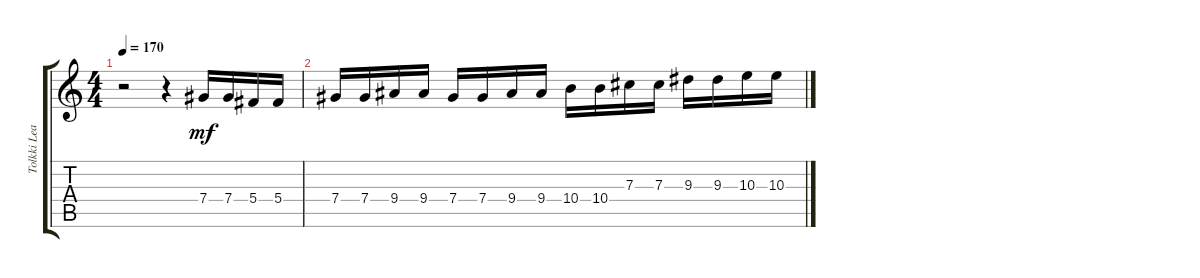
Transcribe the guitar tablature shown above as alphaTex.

\track ("Tolkki Lead" "Tolkki Lea") {instrument overdrivenguitar}
\staff {score tabs}
\tuning (Eb4 Bb3 Gb3 Db3 Ab2 Eb2) {hide}
\ts (4 4)
\tempo 170
\clef g2
\ks c
r.2{dy mf} r.4 7.4.16 7.4.16 5.4.16 5.4.16 |
7.4.16 7.4.16 9.4.16 9.4.16 7.4.16 7.4.16 9.4.16 9.4.16 10.4.16 10.4.16 7.3.16 7.3.16 9.3.16 9.3.16 10.3.16 10.3.16
